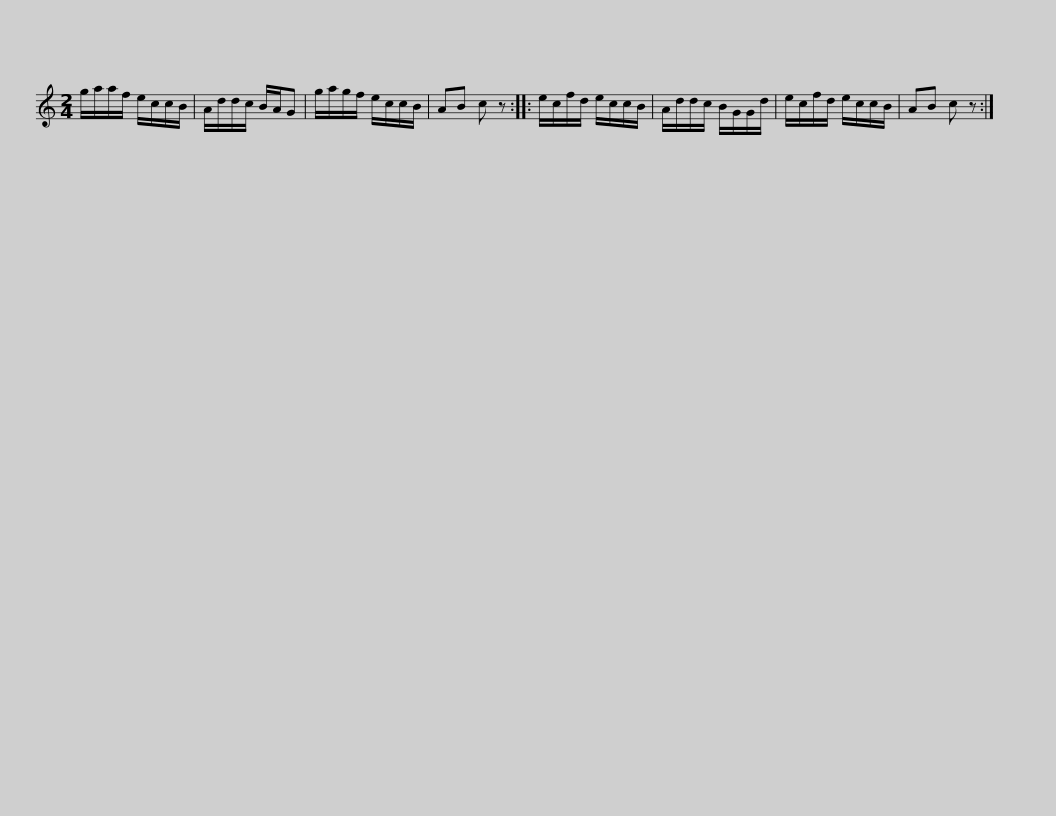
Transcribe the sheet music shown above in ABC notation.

X:1
L:1/8
M:2/4
I:linebreak $
K:C
V:1 treble
V:1
 g/a/a/f/ e/c/c/B/ | A/d/d/c/ B/A/G | g/a/g/f/ e/c/c/B/ | AB c z :: e/c/f/d/ e/c/c/B/ | %5
 A/d/d/c/ B/G/G/d/ |$ e/c/f/d/ e/c/c/B/ | AB c z :| %8
